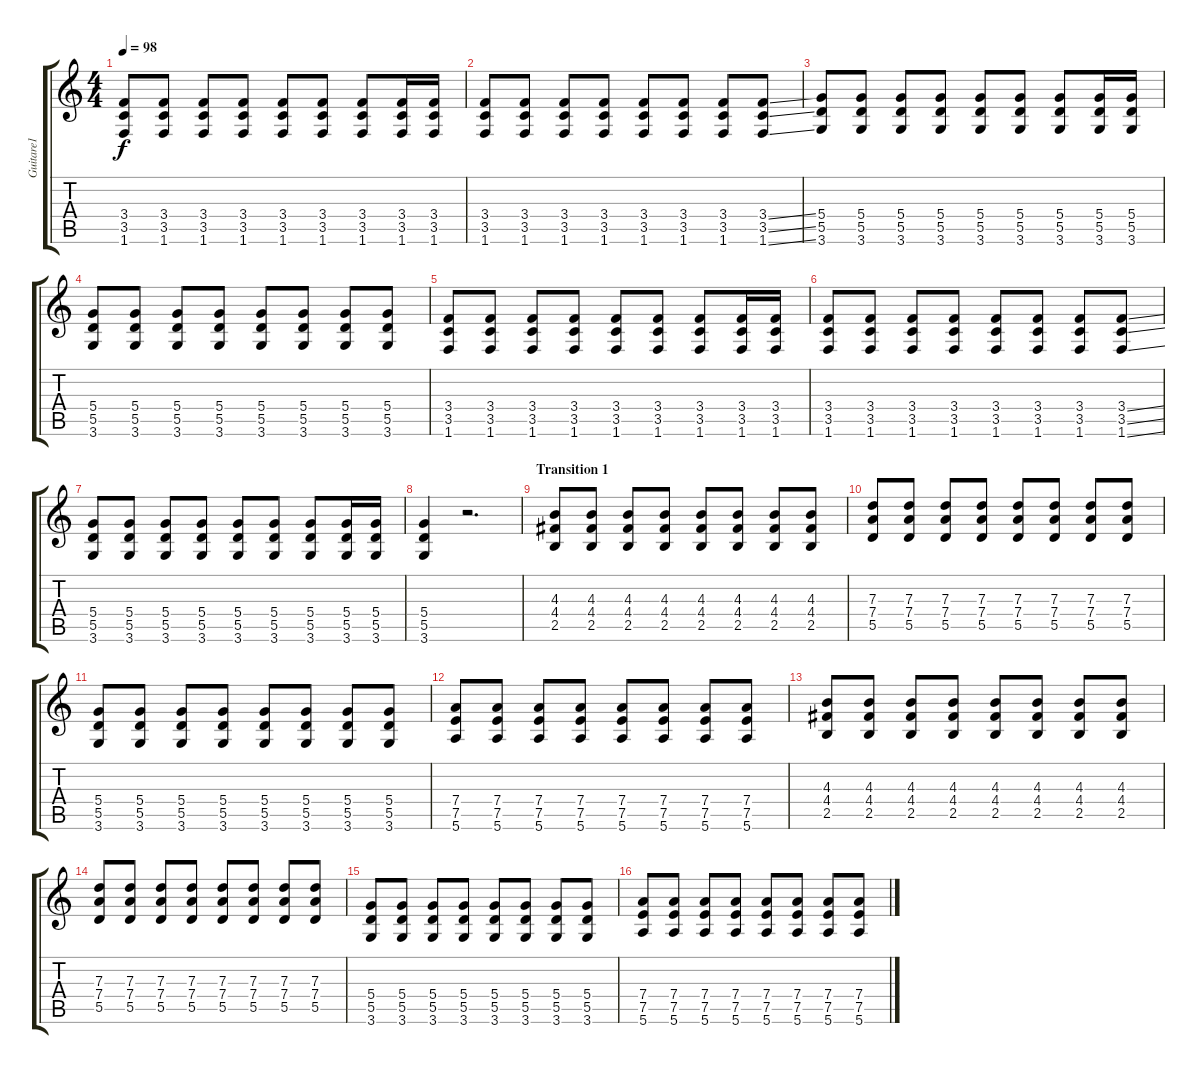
\track ("Guitare1" "Guitare1") {instrument electricguitarclean}
\staff {score tabs}
\tuning (E4 B3 G3 D3 A2 E2) {hide}
\ts (4 4)
\tempo 98
\clef g2
\ks c
(3.4 3.5 1.6).8{dy f} (3.4 3.5 1.6).8 (3.4 3.5 1.6).8 (3.4 3.5 1.6).8 (3.4 3.5 1.6).8 (3.4 3.5 1.6).8 (3.4 3.5 1.6).8 (3.4 3.5 1.6).16 (3.4 3.5 1.6).16 |
(3.4 3.5 1.6).8 (3.4 3.5 1.6).8 (3.4 3.5 1.6).8 (3.4 3.5 1.6).8 (3.4 3.5 1.6).8 (3.4 3.5 1.6).8 (3.4 3.5 1.6).8 (3.4{ss} 3.5{ss} 1.6{ss}).8 |
(5.4 5.5 3.6).8 (5.4 5.5 3.6).8 (5.4 5.5 3.6).8 (5.4 5.5 3.6).8 (5.4 5.5 3.6).8 (5.4 5.5 3.6).8 (5.4 5.5 3.6).8 (5.4 5.5 3.6).16 (5.4 5.5 3.6).16 |
(5.4 5.5 3.6).8 (5.4 5.5 3.6).8 (5.4 5.5 3.6).8 (5.4 5.5 3.6).8 (5.4 5.5 3.6).8 (5.4 5.5 3.6).8 (5.4 5.5 3.6).8 (5.4 5.5 3.6).8 |
(3.4 3.5 1.6).8 (3.4 3.5 1.6).8 (3.4 3.5 1.6).8 (3.4 3.5 1.6).8 (3.4 3.5 1.6).8 (3.4 3.5 1.6).8 (3.4 3.5 1.6).8 (3.4 3.5 1.6).16 (3.4 3.5 1.6).16 |
(3.4 3.5 1.6).8 (3.4 3.5 1.6).8 (3.4 3.5 1.6).8 (3.4 3.5 1.6).8 (3.4 3.5 1.6).8 (3.4 3.5 1.6).8 (3.4 3.5 1.6).8 (3.4{ss} 3.5{ss} 1.6{ss}).8 |
(5.4 5.5 3.6).8 (5.4 5.5 3.6).8 (5.4 5.5 3.6).8 (5.4 5.5 3.6).8 (5.4 5.5 3.6).8 (5.4 5.5 3.6).8 (5.4 5.5 3.6).8 (5.4 5.5 3.6).16 (5.4 5.5 3.6).16 |
(5.4 5.5 3.6).4 r.2{d} |
\section ("" "Transition 1")
(4.3 4.4 2.5).8 (4.3 4.4 2.5).8 (4.3 4.4 2.5).8 (4.3 4.4 2.5).8 (4.3 4.4 2.5).8 (4.3 4.4 2.5).8 (4.3 4.4 2.5).8 (4.3 4.4 2.5).8 |
(7.3 7.4 5.5).8 (7.3 7.4 5.5).8 (7.3 7.4 5.5).8 (7.3 7.4 5.5).8 (7.3 7.4 5.5).8 (7.3 7.4 5.5).8 (7.3 7.4 5.5).8 (7.3 7.4 5.5).8 |
(5.4 5.5 3.6).8 (5.4 5.5 3.6).8 (5.4 5.5 3.6).8 (5.4 5.5 3.6).8 (5.4 5.5 3.6).8 (5.4 5.5 3.6).8 (5.4 5.5 3.6).8 (5.4 5.5 3.6).8 |
(7.4 7.5 5.6).8 (7.4 7.5 5.6).8 (7.4 7.5 5.6).8 (7.4 7.5 5.6).8 (7.4 7.5 5.6).8 (7.4 7.5 5.6).8 (7.4 7.5 5.6).8 (7.4 7.5 5.6).8 |
(4.3 4.4 2.5).8 (4.3 4.4 2.5).8 (4.3 4.4 2.5).8 (4.3 4.4 2.5).8 (4.3 4.4 2.5).8 (4.3 4.4 2.5).8 (4.3 4.4 2.5).8 (4.3 4.4 2.5).8 |
(7.3 7.4 5.5).8 (7.3 7.4 5.5).8 (7.3 7.4 5.5).8 (7.3 7.4 5.5).8 (7.3 7.4 5.5).8 (7.3 7.4 5.5).8 (7.3 7.4 5.5).8 (7.3 7.4 5.5).8 |
(5.4 5.5 3.6).8 (5.4 5.5 3.6).8 (5.4 5.5 3.6).8 (5.4 5.5 3.6).8 (5.4 5.5 3.6).8 (5.4 5.5 3.6).8 (5.4 5.5 3.6).8 (5.4 5.5 3.6).8 |
(7.4 7.5 5.6).8 (7.4 7.5 5.6).8 (7.4 7.5 5.6).8 (7.4 7.5 5.6).8 (7.4 7.5 5.6).8 (7.4 7.5 5.6).8 (7.4 7.5 5.6).8 (7.4 7.5 5.6).8
